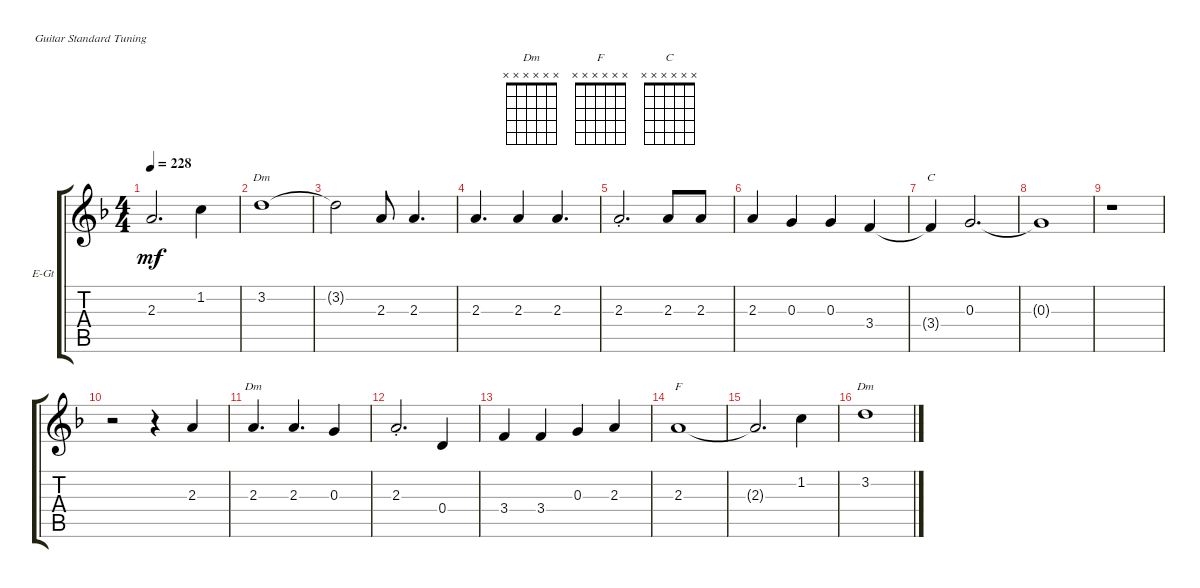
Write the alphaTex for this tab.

\defaultSystemsLayout 4
\bracketExtendMode groupsimilarinstruments
\firstSystemTrackNameOrientation horizontal
\otherSystemsTrackNameOrientation horizontal
\track ("Paul's Voice" "E-Gt") {instrument electricguitarclean}
\staff {score tabs}
\tuning (E4 B3 G3 D3 A2 E2)
\chord ("Dm" x x x x x x)
\chord ("F" x x x x x x)
\chord ("C" x x x x x x)
\ts (4 4)
\tempo 228
\clef g2
\ks dminor
2.3{t}.2{d dy mf} 1.2.4 |
3.2.1{ch "Dm"} |
3.2{t}.2 2.3.8 2.3.4{d} |
2.3.4{d} 2.3.4 2.3.4{d} |
2.3{st}.2{d} 2.3.8 2.3.8 |
2.3.4 0.3.4 0.3.4 3.4.4 |
3.4{t}.4{ch "C"} 0.3.2{d} |
0.3{t}.1 |
r.1 |
r.2 r.4 2.3.4 |
2.3.4{d ch "Dm"} 2.3.4{d} 0.3.4 |
2.3{st}.2{d} 0.4.4 |
3.4.4 3.4.4 0.3.4 2.3.4 |
2.3.1{ch "F"} |
2.3{t}.2{d} 1.2.4 |
3.2.1{ch "Dm"}
